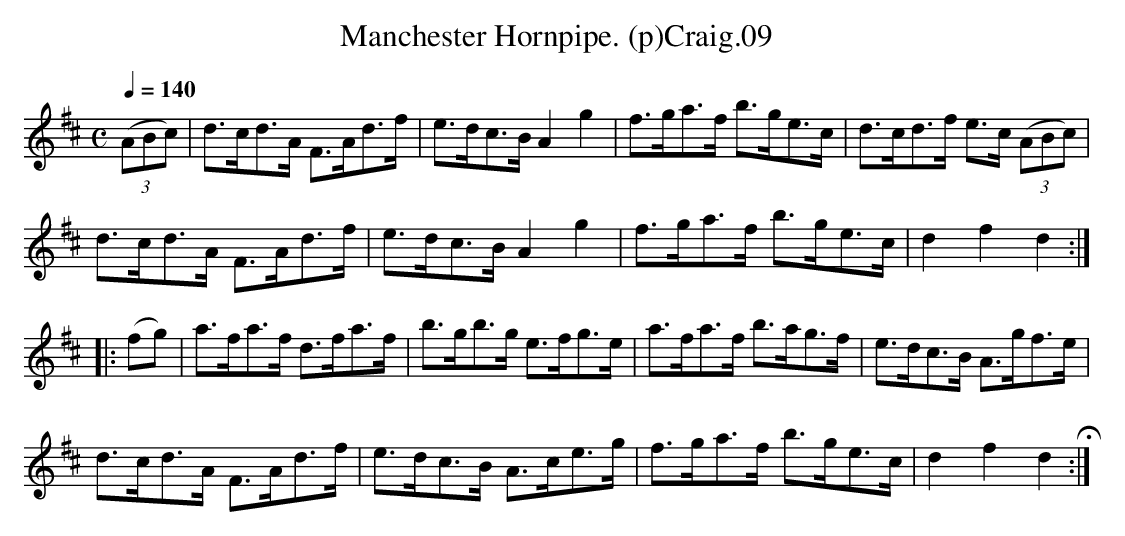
X:1
T:Manchester Hornpipe. (p)Craig.09
M:C
L:1/8
Q:1/4=140
K:D
((3ABc) | d>cd>A F>Ad>f | e>dc>B A2g2 | f>ga>f b>ge>c | d>cd>f e>c ((3ABc) |
d>cd>A F>Ad>f | e>dc>B A2g2 | f>ga>f b>ge>c | d2f2d2 :|
|:(fg) | a>fa>f d>fa>f | b>gb>g e>fg>e | a>fa>f b>ag>f | e>dc>B A>gf>e |
d>cd>A F>Ad>f  | e>dc>B A>ce>g | f>ga>f b>ge>c | d2f2d2 H:|
